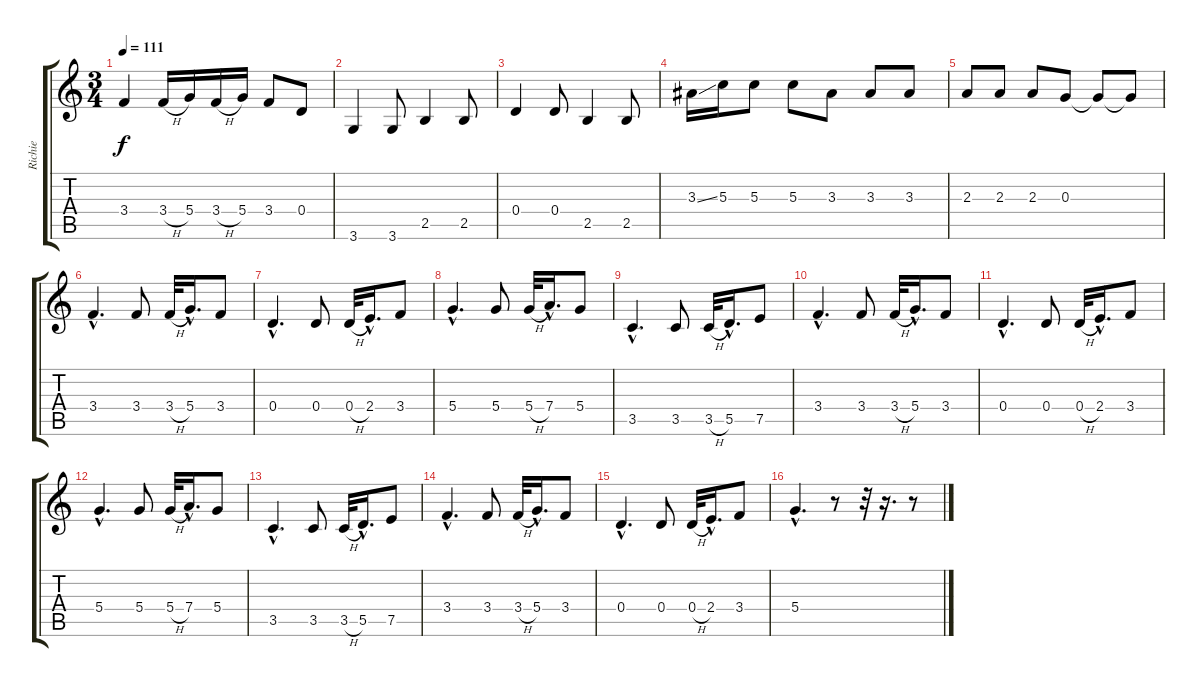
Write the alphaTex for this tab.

\track ("Richie" "Richie") {instrument electricguitarmuted}
\staff {score tabs}
\tuning (E4 B3 G3 D3 A2 E2) {hide}
\ts (3 4)
\tempo 111
\clef g2
\ks c
3.4.4{dy f} 3.4{h}.16 5.4.16 3.4{h}.16 5.4.16 3.4.8 0.4.8 |
3.6.4 3.6.8 2.5.4 2.5.8 |
0.4.4 0.4.8 2.5.4 2.5.8 |
3.3{ss}.16 5.3.16 5.3.8 5.3.8 3.3.8 3.3.8 3.3.8 |
2.3.8 2.3.8 2.3.8 0.3.8 0.3{t}.8 0.3{t}.8 |
3.4{hac}.4{d} 3.4.8 3.4{h}.32 5.4{hac}.16{d} 3.4.8 |
0.4{hac}.4{d} 0.4.8 0.4{h}.32 2.4{hac}.16{d} 3.4.8 |
5.4{hac}.4{d} 5.4.8 5.4{h}.32 7.4{hac}.16{d} 5.4.8 |
3.5{hac}.4{d} 3.5.8 3.5{h}.32 5.5{hac}.16{d} 7.5.8 |
3.4{hac}.4{d} 3.4.8 3.4{h}.32 5.4{hac}.16{d} 3.4.8 |
0.4{hac}.4{d} 0.4.8 0.4{h}.32 2.4{hac}.16{d} 3.4.8 |
5.4{hac}.4{d} 5.4.8 5.4{h}.32 7.4{hac}.16{d} 5.4.8 |
3.5{hac}.4{d} 3.5.8 3.5{h}.32 5.5{hac}.16{d} 7.5.8 |
3.4{hac}.4{d} 3.4.8 3.4{h}.32 5.4{hac}.16{d} 3.4.8 |
0.4{hac}.4{d} 0.4.8 0.4{h}.32 2.4{hac}.16{d} 3.4.8 |
5.4{hac}.4{d} r.8 r.32 r.16{d} r.8
